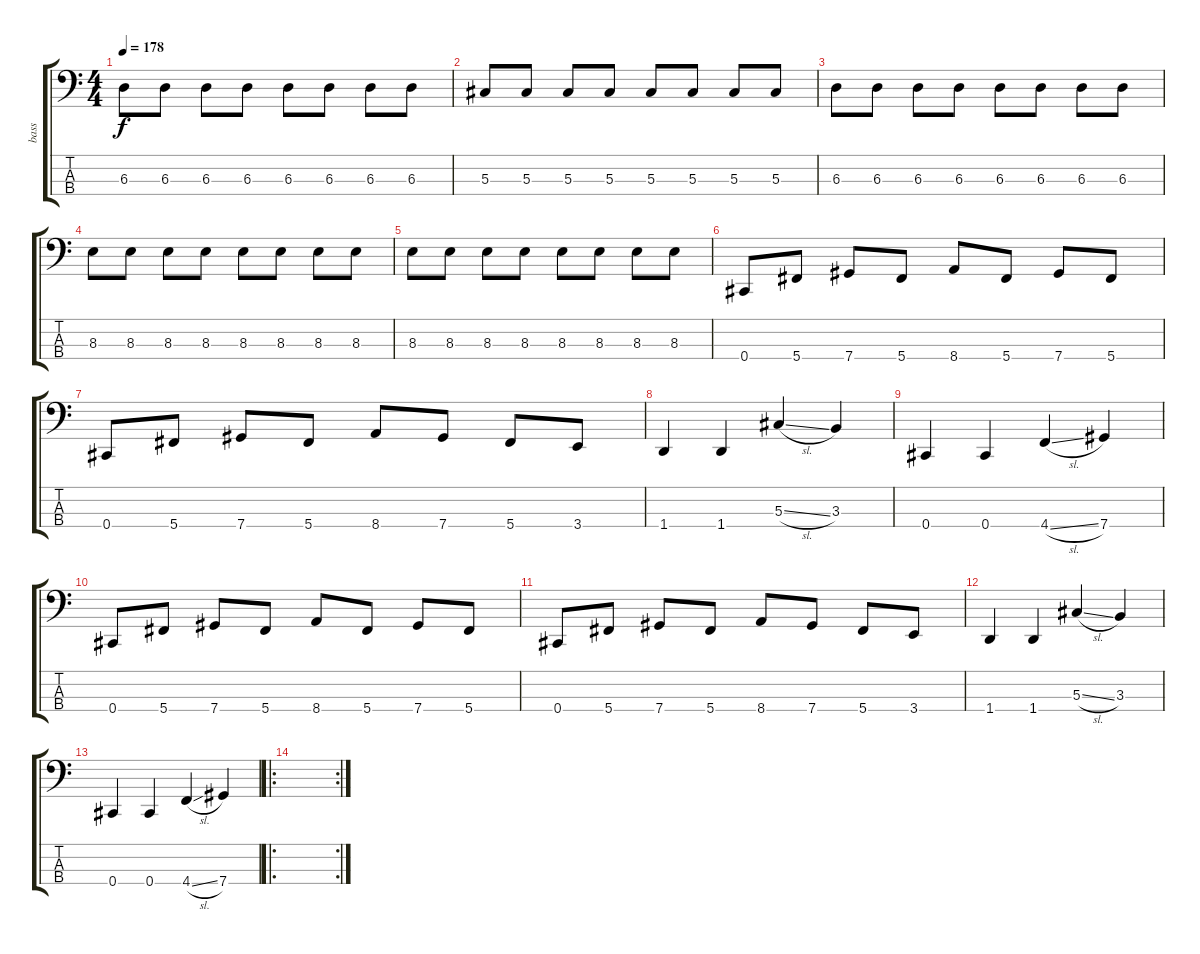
\track ("bass" "bass") {instrument electricbasspick}
\staff {score tabs}
\tuning (Gb2 Db2 Ab1 Db1) {hide}
\ts (4 4)
\tempo 178
\clef f4
\ks c
6.3.8{dy f} 6.3.8 6.3.8 6.3.8 6.3.8 6.3.8 6.3.8 6.3.8 |
5.3.8 5.3.8 5.3.8 5.3.8 5.3.8 5.3.8 5.3.8 5.3.8 |
6.3.8 6.3.8 6.3.8 6.3.8 6.3.8 6.3.8 6.3.8 6.3.8 |
8.3.8 8.3.8 8.3.8 8.3.8 8.3.8 8.3.8 8.3.8 8.3.8 |
8.3.8 8.3.8 8.3.8 8.3.8 8.3.8 8.3.8 8.3.8 8.3.8 |
0.4.8 5.4.8 7.4.8 5.4.8 8.4.8 5.4.8 7.4.8 5.4.8 |
0.4.8 5.4.8 7.4.8 5.4.8 8.4.8 7.4.8 5.4.8 3.4.8 |
1.4.4 1.4.4 5.3{sl}.4 3.3.4 |
0.4.4 0.4.4 4.4{sl}.4 7.4.4 |
0.4.8 5.4.8 7.4.8 5.4.8 8.4.8 5.4.8 7.4.8 5.4.8 |
0.4.8 5.4.8 7.4.8 5.4.8 8.4.8 7.4.8 5.4.8 3.4.8 |
1.4.4 1.4.4 5.3{sl}.4 3.3.4 |
0.4.4 0.4.4 4.4{sl}.4 7.4.4 |
\ro
\rc 2
